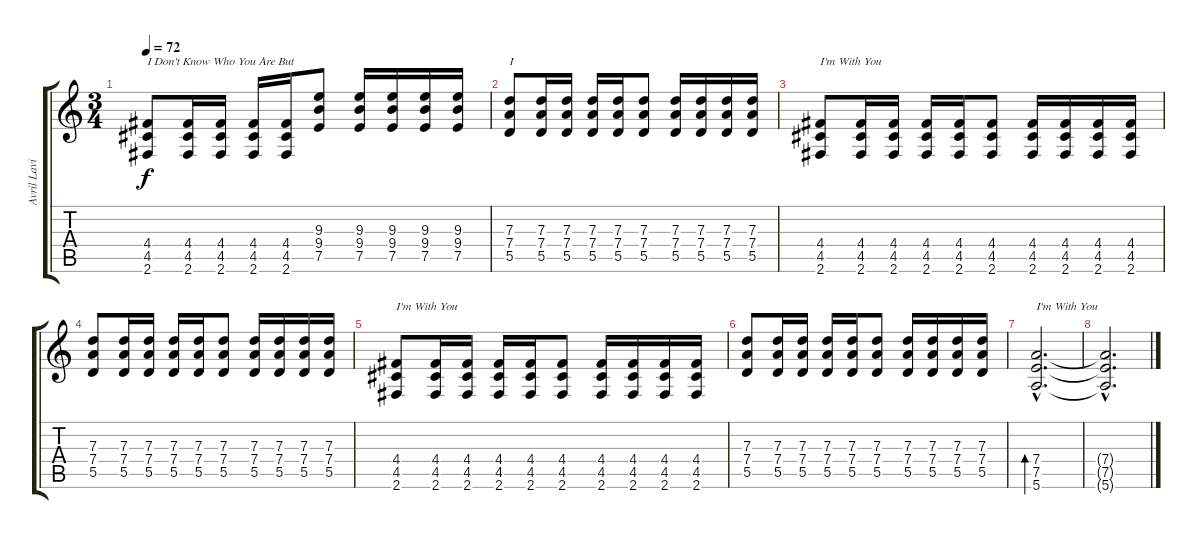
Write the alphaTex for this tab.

\track ("Avril Lavigne" "Avril Lavi") {instrument acousticguitarsteel}
\staff {score tabs}
\tuning (E4 B3 G3 D3 A2 E2) {hide}
\ts (3 4)
\tempo 72
\clef g2
\ks c
(4.4 4.5 2.6).8{txt "I Don't Know Who You Are But" dy f} (4.4 4.5 2.6).16 (4.4 4.5 2.6).16 (4.4 4.5 2.6).16 (4.4 4.5 2.6).16 (9.3 9.4 7.5).8 (9.3 9.4 7.5).16 (9.3 9.4 7.5).16 (9.3 9.4 7.5).16 (9.3 9.4 7.5).16 |
(7.3 7.4 5.5).8{txt "I"} (7.3 7.4 5.5).16 (7.3 7.4 5.5).16 (7.3 7.4 5.5).16 (7.3 7.4 5.5).16 (7.3 7.4 5.5).8 (7.3 7.4 5.5).16 (7.3 7.4 5.5).16 (7.3 7.4 5.5).16 (7.3 7.4 5.5).16 |
(4.4 4.5 2.6).8{txt "I'm With You"} (4.4 4.5 2.6).16 (4.4 4.5 2.6).16 (4.4 4.5 2.6).16 (4.4 4.5 2.6).16 (4.4 4.5 2.6).8 (4.4 4.5 2.6).16 (4.4 4.5 2.6).16 (4.4 4.5 2.6).16 (4.4 4.5 2.6).16 |
(7.3 7.4 5.5).8 (7.3 7.4 5.5).16 (7.3 7.4 5.5).16 (7.3 7.4 5.5).16 (7.3 7.4 5.5).16 (7.3 7.4 5.5).8 (7.3 7.4 5.5).16 (7.3 7.4 5.5).16 (7.3 7.4 5.5).16 (7.3 7.4 5.5).16 |
(4.4 4.5 2.6).8{txt "I'm With You"} (4.4 4.5 2.6).16 (4.4 4.5 2.6).16 (4.4 4.5 2.6).16 (4.4 4.5 2.6).16 (4.4 4.5 2.6).8 (4.4 4.5 2.6).16 (4.4 4.5 2.6).16 (4.4 4.5 2.6).16 (4.4 4.5 2.6).16 |
(7.3 7.4 5.5).8 (7.3 7.4 5.5).16 (7.3 7.4 5.5).16 (7.3 7.4 5.5).16 (7.3 7.4 5.5).16 (7.3 7.4 5.5).8 (7.3 7.4 5.5).16 (7.3 7.4 5.5).16 (7.3 7.4 5.5).16 (7.3 7.4 5.5).16 |
(7.4{hac} 7.5{hac} 5.6{hac}).2{d bd 30 txt "I'm With You"} |
(7.4{hac t} 7.5{hac t} 5.6{hac t}).2{d}
